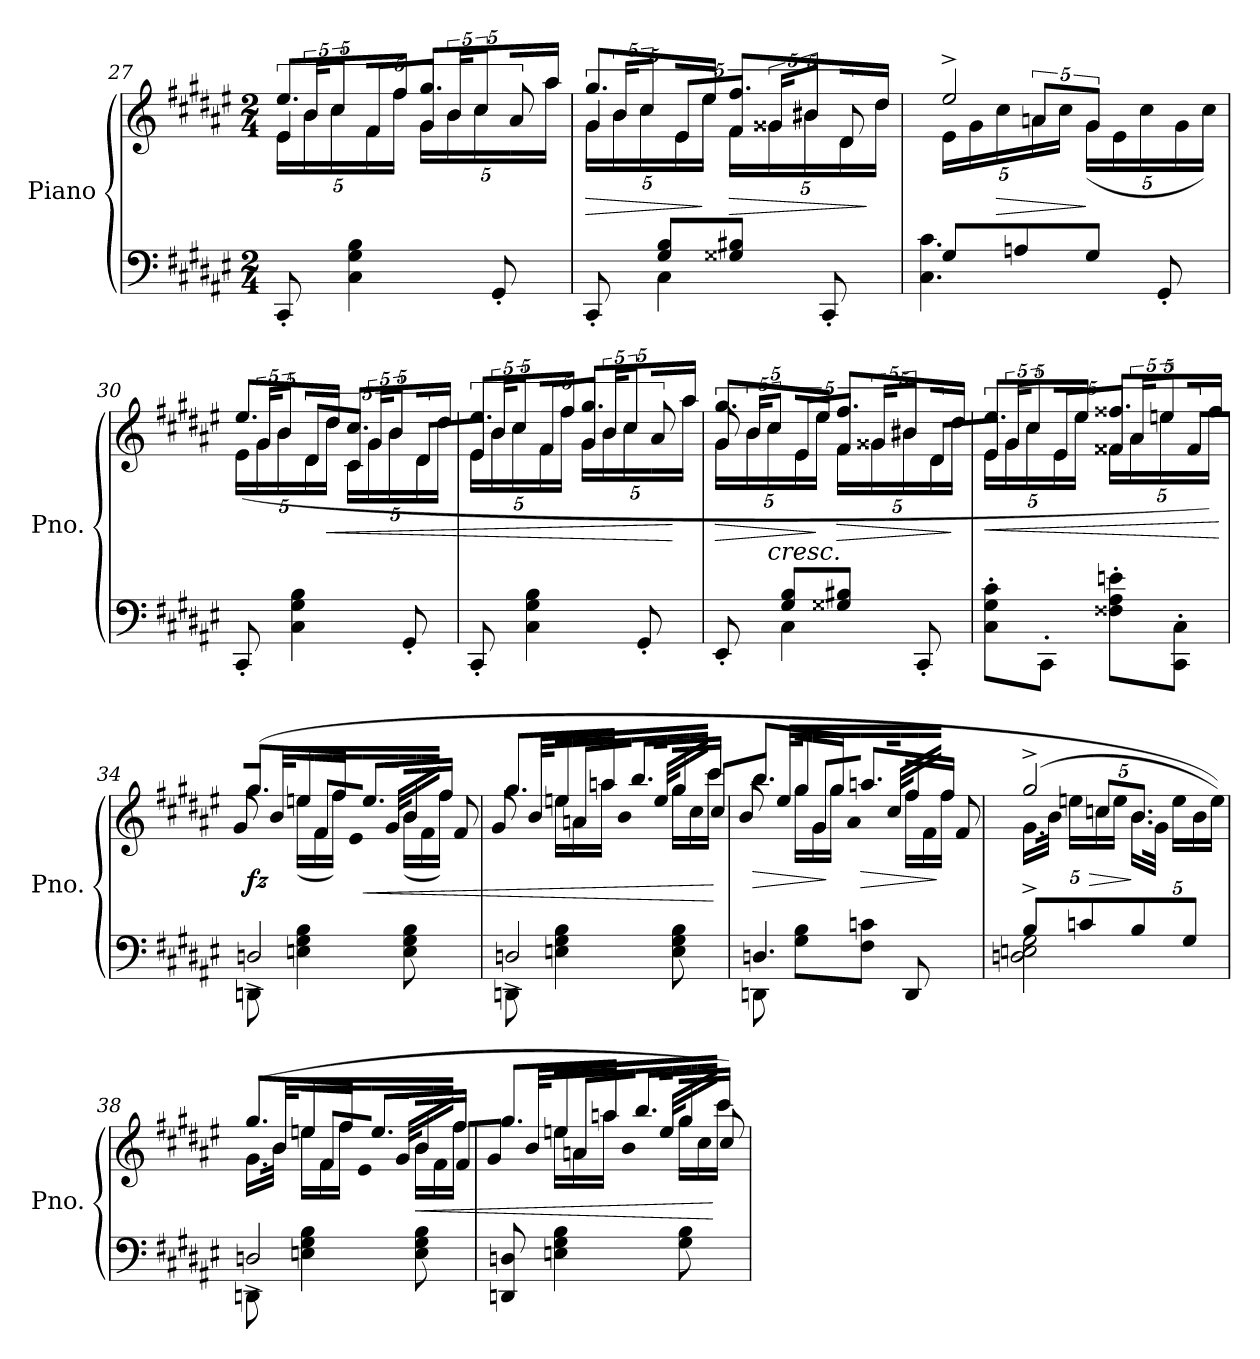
**kern	**kern	**dynam
*part1	*part1	*part1
*staff2	*staff1	*staff1/2
*I"Piano	*	*
*I'Pno.	*	*
*clefF4	*clefG2	*
*k[f#c#g#d#a#e#]	*k[f#c#g#d#a#e#]	*
*M2/4	*M2/4	*
=27	=27	=27
*	*^	*
*	*Xbrackettup	*brackettup	*
*	*^	*^	*
8CC#'/	20e#\LL	10.ee#/L	20ryy	10e#/J	.
.	20b\	.	20b/KL	.	.
.	20cc#\	.	10cc#/J	20ryy	.
4C#\ 4G#\ 4B\	.	.	.	.	.
.	20f#\	20ryy	.	10f#/L	.
.	20ff#\JJ	20ff#/Jk	20ryy	.	.
*	*Xbrackettup	*brackettup	*	*	*
.	20g#\LL	10.gg#/L	20ryy	10g#/J	.
.	20b\	.	20b/KL	.	.
.	20cc#\	.	10cc#/J	20ryy	.
8GG#'/	.	.	.	.	.
.	20a#\yy	20ryy	.	10a#/L	.
.	20aa#\JJ	20aa#/Jk	20ryy	.	.
=28	=28	=28	=28	=28	=28
*^	*	*	*	*	*
*	*	*Xbrackettup	*	*	*	*
!	!	!	!	!	!	!LO:HP:b
*	*	*	*brackettup	*	*	*
8CC#'/	8ryy	20g#\LL	10.gg#/L	20ryy	10g#/J	>
.	.	20b\	.	20b/KL	.	.
.	.	20cc#\	.	10cc#/J	20ryy	.
4C#\	8G#/ 8B/L	.	.	.	.	.
.	.	20e#\	20ryy	.	10e#/L	.
.	.	20ee#\JJ	20ee#/Jk	20ryy	.	]
*	*	*Xbrackettup	*	*	*	*
!	!	!	!	!	!	!LO:HP:b
*	*	*	*brackettup	*	*	*
.	8G##X/ 8B#X/J	20f#\LL	10.ff#/L	20ryy	10f#/J	>
.	.	20g##X\	.	20g##/KL	.	.
.	.	20b#X\	.	10b#/J	20ryy	.
8CC#'/	8ryy	.	.	.	.	.
.	.	20d#\	20ryy	.	10d#/	.
.	.	20dd#\JJ	20dd#/Jk	20ryy	.	]
*	*	*	*	*v	*v	*
!!LO:PB:g=z
=29	=29	=29	=29	=29	=29
*	*	*	*Xbrackettup	*brackettup	*
8G#/L	4.C#\ 4.c#\	2ee#^/	20e#\LL	10ryy	.
.	.	.	20g#\	.	.
!	!	!	!	!	!LO:HP:b
.	.	.	20cc#\	20ryy	>
8An/	.	.	.	.	.
.	.	.	20an\	10a/L	.
.	.	.	20cc#\JJ	.	.
*	*	*	*Xbrackettup	*brackettup	*
8G#/J	.	.	(>20g#\LL	10g#/J	]
.	.	.	20e#\	.	.
.	.	.	20cc#\	10ryy	.
8GG#'/	8ryy	.	.	.	.
.	.	.	20g#\	.	.
.	.	.	20cc#\JJ)	20ryy	.
*v	*v	*	*	*	*
*	*	*v	*v	*
=30	=30	=30	=30
*	*Xbrackettup	*brackettup	*
*	*^	*^	*
8CC#'/	20e#\LL	(>10.ee#/L	20ryy	20ryy	.
.	20g#\	.	20g#/KL	20ryy	.
.	20b\	.	10b/J	20ryy	.
4C#\ 4G#\ 4B\	.	.	.	.	.
.	20d#\	20ryy	.	10d#/L	.
!	!	!	!	!	!LO:HP:b
.	20dd#\JJ	20dd#/Jk	20ryy	.	<
*	*Xbrackettup	*brackettup	*	*	*
.	20c#\LL	10.cc#/L	20ryy	10c#/J	.
.	20g#\	.	20g#/KL	.	.
.	20b\	.	10b/J	20ryy	.
8GG#'/	.	.	.	.	.
.	20d#\	20raayy	.	10d#/L	.
.	20dd#\JJ	20dd#/Jk	20ryy	.	.
=31	=31	=31	=31	=31	=31
*	*Xbrackettup	*brackettup	*	*	*
8CC#'/	20e#\LL	10.ee#/L	20ryy	10e#/J	.
.	20b\	.	20b/KL	.	.
.	20cc#\	.	10cc#/J	20ryy	.
4C#\ 4G#\ 4B\	.	.	.	.	.
.	20f#\	20ryy	.	10f#/L	.
.	20ff#\JJ	20ff#/Jk	20ryy	.	.
*	*Xbrackettup	*brackettup	*	*	*
.	20g#\LL	10.gg#/L	20ryy	10g#/J	.
.	20b\	.	20b/KL	.	.
.	20cc#\	.	10cc#/J	20ryy	.
8GG#'/	.	.	.	.	.
.	20a#\yy	20ryy	.	10a#/	.
.	20aa#\JJ	20aa#/Jk	20ryy	.	[
!!LO:LB:g=z	!!	!!	!!
=32	=32	=32	=32	=32	=32
*^	*	*	*	*	*
*	*	*Xbrackettup	*	*	*	*
!	!	!	!	!	!	!LO:HP:b
*	*	*	*brackettup	*	*	*
8EE#'/	8ryy	20g#\LL	10.gg#/L	20ryy	10g#/	>
.	.	20b\	.	20b/KL	.	.
!	!	!LO:TX:b:i:t=cresc.	!	!	!	!
.	.	20cc#\	.	10cc#/J	20ryy	.
8G#/ 8B/L	4C#\	.	.	.	.	.
.	.	20e#\	20ryy	.	10e#/L	.
.	.	20ee#\JJ	20ee#/Jk	20ryy	.	]
*	*	*Xbrackettup	*	*	*	*
!	!	!	!	!	!	!LO:HP:b
*	*	*	*brackettup	*	*	*
8G##X/ 8B#X/J	.	20f#\LL	10.ff#/L	20ryy	10f#/J	>
.	.	20g##X\	.	20g##/KL	.	.
.	.	20b#X\	.	10b#/J	20ryy	.
8CC#'/	8ryy	.	.	.	.	.
.	.	20d#\	20ryy	.	10d#/L	.
.	.	20dd#\JJ	20dd#/Jk	20ryy	.	]
*v	*v	*	*	*	*	*
=33	=33	=33	=33	=33	=33
*	*Xbrackettup	*	*	*	*
!	!	!	!	!	!LO:HP:b
*	*	*brackettup	*	*	*
8C#\' 8G#\' 8c#\'L	20e#\LL	10.ee#/L	20ryy	10e#/J	<
.	20g#\	.	20g#/KL	.	.
.	20cc#\	.	10cc#/J	20ryy	.
8CC#'\J	.	.	.	.	.
.	20e#\	20ryy	.	10e#/L	.
.	20ee#\JJ	20ee#/Jk	20ryy	.	.
*	*Xbrackettup	*brackettup	*	*	*
8F##X\' 8A#\' 8en\'L	20f##X\LL	10.ff##X/L	20ryy	10f##/J	.
.	20a#\	.	20a#/KL	.	.
.	20een\	.	10ee/J	20ryy	.
8CC#\' 8C#\'J	.	.	.	.	.
.	20f##\yy	20ryy	.	10f##/L	.
.	20ff##\JJ)	20ff##/Jk	20ryy	.	.
*	*v	*v	*v	*v	*
.	.	[
=34	=34	=34
*^	*	*
*	*	*Xtuplet	*
*	*	*^	*
*	*	*	*^	*
*	*	*	*	*^	*
!	!	!	!	!	!	!LO:DY:b
8DDn\	2Dn^/	(>12.gg#/L	16.g#\LLyy	16.ryy	8g#/J	fz
.	.	.	32b\JJk	32b/KLL	.	.
4En\ 4G#\ 4B\	.	24ryy	(<24een\LL	24ee/JJ	24ryy	.
.	.	24ryy	24f#\	24ryy	12f#/L	.
.	.	24ff#/Jk	24ff#\JJ)	24ryy	.	.
!	!	!	!	!	!	!LO:HP:b
.	.	12.ee/L	16.en\LLyy	16.ryy	8e/J	<
.	.	.	32g#\JJk	32g#/KLL	.	.
8E\ 8G#\ 8B\	.	24ryy	(<24b\LL	24b/JJ	24ryy	.
.	.	24ryy	24f#\	24ryy	12f#/	.
.	.	24ff#/Jk	24ff#\JJ)	24rddyy	.	.
!!LO:LB:g=z	!!	!!	!!
=35	=35	=35	=35	=35	=35	=35
8DDn\	2Dn^/	12.gg#/L	16.g#\LLyy	16.ryy	8g#/	.
.	.	.	32b\JJk	32b/KLL	.	.
4En\ 4G#\ 4B\	.	24ryy	24een\LL	24ee/JJ	24ryy	.
.	.	24ryy	24an\	24ryy	12a/L	.
.	.	24aan/Jk	24aa\JJ	24ryy	.	.
.	.	12.bb/L	16.b\LLyy	16.ryy	8b/J	.
.	.	.	32ee\JJk	32ee/KLL	.	.
8E\ 8G#\ 8B\	.	24ryy	24gg#\LL	24gg#/JJ	24ryy	.
.	.	24ryy	24cc#\	24ryy	12cc#/L	.
.	.	24ccc#/Jk	24ccc#\JJ	24rddyy	.	.
*v	*v	*	*	*	*	*
*	*v	*v	*v	*v	*
.	.	[
=36	=36	=36
*^	*	*
!	!	!	!LO:HP:b
*	*	*^	*
*	*	*	*^	*
*	*	*	*	*^	*
8DDn\	4.Dn/	12.bb/L	16.b\LLyy	16.ryy	8b/J	>
.	.	.	32een\JJk	32ee/KLL	.	.
8G#\ 8B\L	.	24ryy	24gg#\LL	24gg#/JJ	24ryy	.
.	.	24ryy	24g#\	24ryy	12g#/L	.
.	.	24gg#/Jk	24gg#\JJ	24ryy	.	]
!	!	!	!	!	!	!LO:HP:b
8F#\ 8cn\J	.	12.aan/L	16.an\LLyy	16.ryy	8a/J	>
.	.	.	32ccn\JJk	32cc/KLL	.	.
8DD/	8ryy	24ryy	24ff#\LL	24ff#/JJ	24ryy	.
.	.	24ryy	24f#\	24ryy	12f#/	.
.	.	24ff#/Jk	24ff#\JJ	24rddyy	.	]
*	*	*	*v	*v	*v	*
=37	=37	=37	=37	=37
*	*	*	*tuplet	*
*	*	*	*^	*
*	*	*	*Xbrackettup	*brackettup	*
8B^/L	2Dn\ 2En\ 2G#\	(>2gg#^/	20.g#\LL	10ryy	.
.	.	.	40b\JJk	.	.
.	.	.	20een\LL	20rddyy	.
8cn/	.	.	.	.	.
!	!	!	!	!	!LO:HP:b
.	.	.	20ccn\	10cc/L	>
.	.	.	20ee\JJ	.	.
*	*	*	*Xbrackettup	*brackettup	*
8B/	.	.	20.b\LL	10.b/J	]
.	.	.	40g#\JJk	.	.
.	.	.	20ee\LL	.	.
8G#/J	.	.	.	.	.
.	.	.	20b\	20ryy	.
.	.	.	20ee\JJ))	20ryy	.
*	*	*v	*v	*v	*
!!LO:LB:g=z
=38	=38	=38	=38
*	*	*Xtuplet	*
*	*	*^	*
*	*	*	*^	*
*	*	*	*	*^	*
8DDn\	2Dn^/	(>12.gg#/L	16.g#\LL	16.ryy	8ryy	.
.	.	.	32b\JJk	32b/KLL	.	.
4En\ 4G#\ 4B\	.	24ryy	24een\LL	24ee/JJ	24ryy	.
.	.	24ryy	24f#\	24ryy	12f#/L	.
.	.	24ff#/Jk	24ff#\JJ	24ryy	.	.
.	.	12.ee/L	16.en\LLyy	16.ryy	8e/J	.
.	.	.	32g#\JJk	32g#/KLL	.	.
!	!	!	!	!	!	!LO:HP:b
8E\ 8G#\ 8B\	.	24ryy	24b\LL	24b/JJ	24ryy	<
.	.	24rddyy	24f#\	24ryy	12f#/L	.
.	.	24ff#/Jk	24ff#\JJ	24rddyy	.	.
*v	*v	*	*	*	*	*
=39	=39	=39	=39	=39	=39
8DDn/ 8Dn/	12.gg#/L	16.g#\LLyy	16.ryy	8g#/J	.
.	.	32b\JJk	32b/KLL	.	.
4En\ 4G#\ 4B\	24ryy	24een\LL	24ee/JJ	24ryy	.
.	24ryy	24an\	24ryy	12a/L	.
.	24aan/Jk	24aa\JJ	24ryy	.	.
.	12.bb/L	16.b\LLyy	16.ryy	8b/J	.
.	.	32ee\JJk	32ee/KLL	.	.
8G#\ 8B\	24ryy	24gg#\LL	24gg#/JJ	24ryy	.
.	24ryy	24cc#\	24ryy	12cc#/L	.
.	24ccc#/Jk)	24ccc#\JJ	24rddyy	.	[
*	*v	*v	*v	*v	*
=	=	=
*-	*-	*-
